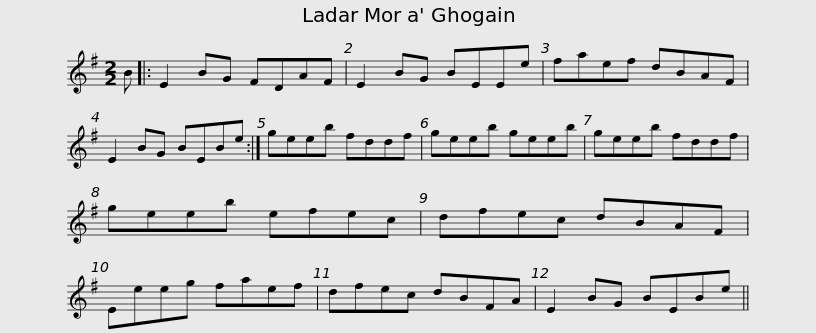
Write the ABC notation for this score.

X:1
L:1/8
M:2/2
I:linebreak $
K:Emin
V:1 treble
V:1
 B |: E2 BG FDAF | E2 BG BEEe | faef dBAF | E2 BG BEBe :| %5
 geeb fddf |$ geeb geeb | geeb fddf | geeb efec | dfec dBAF | %10
 Eeeg faef |$ dfec dBFA | E2 BG BEBe || %13
